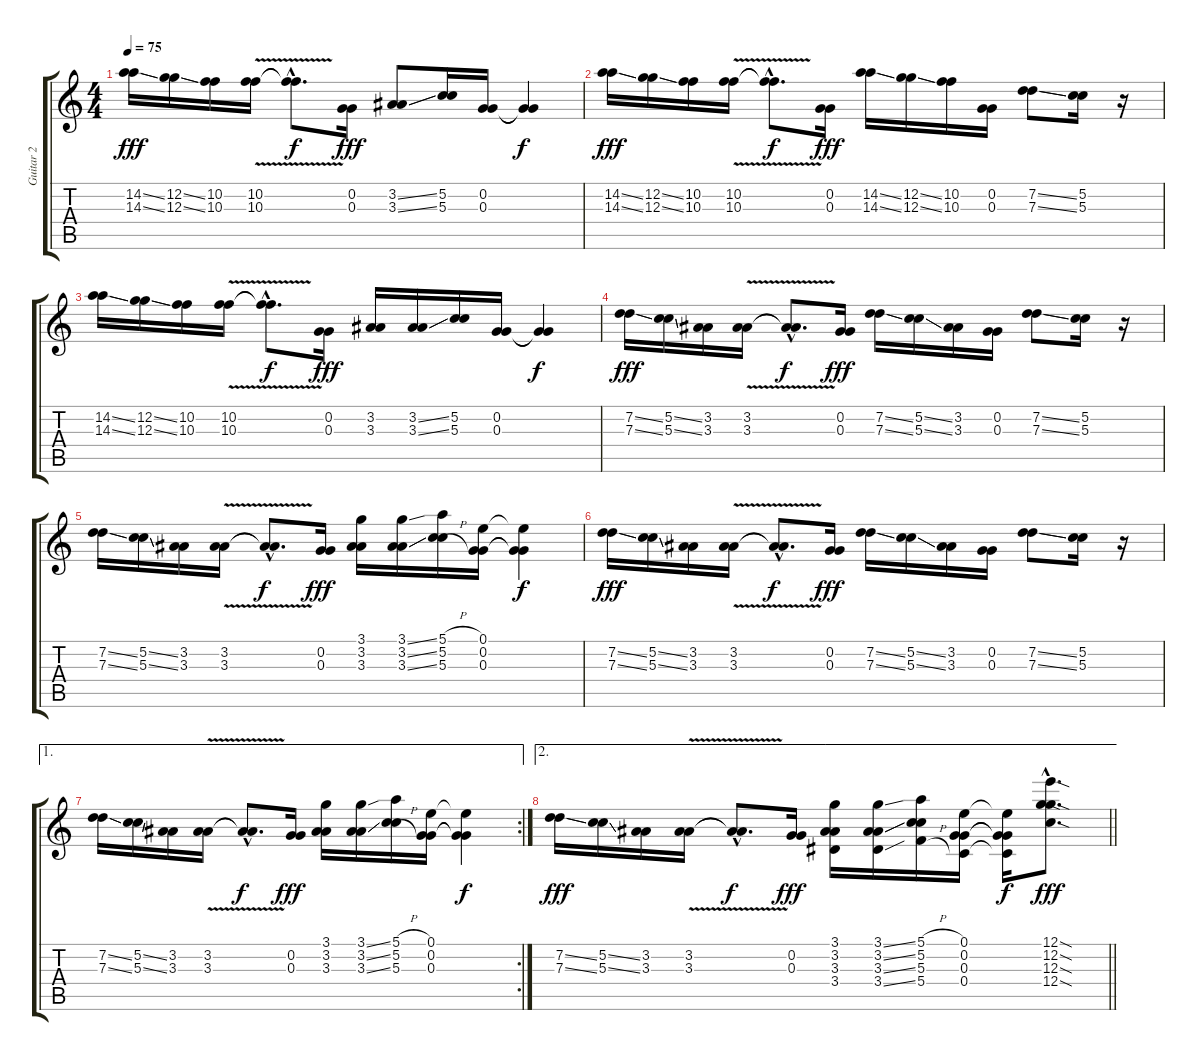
\track ("Guitar 2" "Guitar 2") {instrument acousticguitarnylon}
\staff {score tabs}
\tuning (E4 G3 G3 C3 G2 C2) {hide}
\ts (4 4)
\tempo 75
\clef g2
\ks c
(14.2{ss} 14.3{ss}).16{dy fff} (12.2{ss} 12.3{ss}).16 (10.2 10.3).16 (10.2{v} 10.3{v}).16 (10.2{hac t} 10.3{hac t}).8{d dy f} (0.2 0.3).16{dy fff} (3.2{ss} 3.3{ss}).8 (5.2 5.3).16 (0.2 0.3).16 (0.2{t} 0.3{t}).4{dy f} |
(14.2{ss} 14.3{ss}).16{dy fff} (12.2{ss} 12.3{ss}).16 (10.2 10.3).16 (10.2{v} 10.3{v}).16 (10.2{hac t} 10.3{hac t}).8{d dy f} (0.2 0.3).16{dy fff} (14.2{ss} 14.3{ss}).16 (12.2{ss} 12.3{ss}).16 (10.2 10.3).16 (0.2 0.3).16 (7.2{ss} 7.3{ss}).8 (5.2 5.3).16 r.16 |
(14.2{ss} 14.3{ss}).16 (12.2{ss} 12.3{ss}).16 (10.2 10.3).16 (10.2{v} 10.3{v}).16 (10.2{hac t} 10.3{hac t}).8{d dy f} (0.2 0.3).16{dy fff} (3.2 3.3).16 (3.2{ss} 3.3{ss}).16 (5.2 5.3).16 (0.2 0.3).16 (0.2{t} 0.3{t}).4{dy f} |
(7.2{ss} 7.3{ss}).16{dy fff} (5.2{ss} 5.3{ss}).16 (3.2 3.3).16 (3.2{v} 3.3{v}).16 (3.2{hac t} 3.3{hac t}).8{d dy f} (0.2 0.3).16{dy fff} (7.2{ss} 7.3{ss}).16 (5.2{ss} 5.3{ss}).16 (3.2 3.3).16 (0.2 0.3).16 (7.2{ss} 7.3{ss}).8 (5.2 5.3).16 r.16 |
(7.2{ss} 7.3{ss}).16 (5.2{ss} 5.3{ss}).16 (3.2 3.3).16 (3.2{v} 3.3{v}).16 (3.2{hac t} 3.3{hac t}).8{d dy f} (0.2 0.3).16{dy fff} (3.1 3.2 3.3).16 (3.1{ss} 3.2{ss} 3.3{ss}).16 (5.1{h} 5.2{h} 5.3{h}).16 (0.1 0.2 0.3).16 (0.1{t} 0.2{t} 0.3{t}).4{dy f} |
(7.2{ss} 7.3{ss}).16{dy fff} (5.2{ss} 5.3{ss}).16 (3.2 3.3).16 (3.2{v} 3.3{v}).16 (3.2{hac t} 3.3{hac t}).8{d dy f} (0.2 0.3).16{dy fff} (7.2{ss} 7.3{ss}).16 (5.2{ss} 5.3{ss}).16 (3.2 3.3).16 (0.2 0.3).16 (7.2{ss} 7.3{ss}).8 (5.2 5.3).16 r.16 |
\ae 1
\rc 2
(7.2{ss} 7.3{ss}).16 (5.2{ss} 5.3{ss}).16 (3.2 3.3).16 (3.2{v} 3.3{v}).16 (3.2{hac t} 3.3{hac t}).8{d dy f} (0.2 0.3).16{dy fff} (3.1 3.2 3.3).16 (3.1{ss} 3.2{ss} 3.3{ss}).16 (5.1{h} 5.2{h} 5.3{h}).16 (0.1 0.2 0.3).16 (0.1{t} 0.2{t} 0.3{t}).4{dy f} |
\ae 2
\barLineRight lightlight
(7.2{ss} 7.3{ss}).16{dy fff} (5.2{ss} 5.3{ss}).16 (3.2 3.3).16 (3.2{v} 3.3{v}).16 (3.2{hac t} 3.3{hac t}).8{d dy f} (0.2 0.3).16{dy fff} (3.1 3.2 3.3 3.4).16 (3.1{ss} 3.2{ss} 3.3{ss} 3.4{ss}).16 (5.1{h} 5.2{h} 5.3{h} 5.4{h}).16 (0.1 0.2 0.3 0.4).16 (0.1{t} 0.2{t} 0.3{t} 0.4{t}).16{dy f} (12.1{sod hac} 12.2{sod hac} 12.3{sod hac} 12.4{sod hac}).8{d dy fff}
